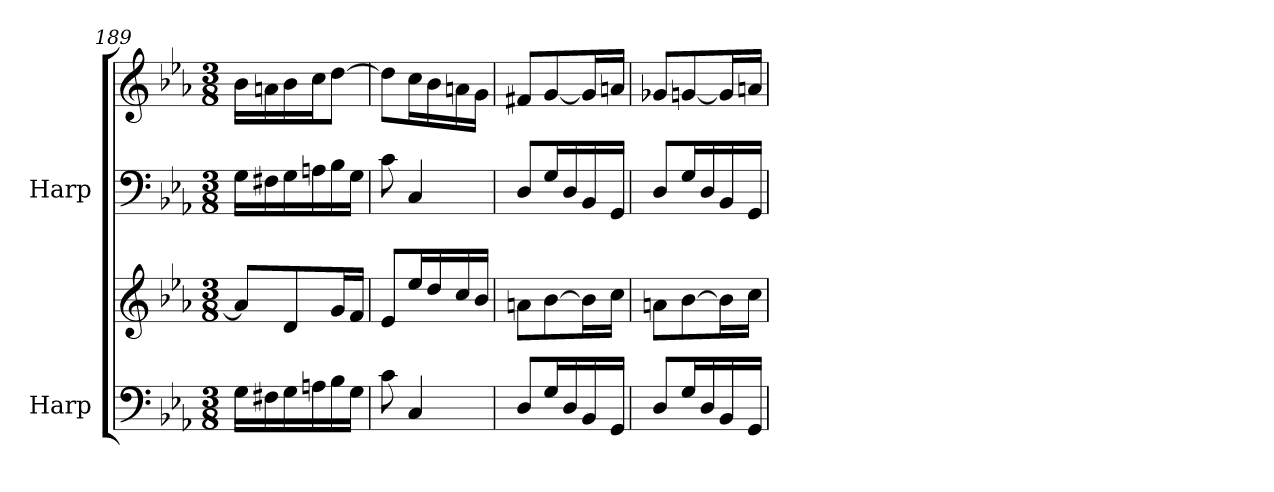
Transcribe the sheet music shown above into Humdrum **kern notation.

**kern	**kern	**kern	**kern
*part2	*part2	*part1	*part1
*staff4	*staff3	*staff2	*staff1
*I"Harp	*	*I"Harp	*
*I'Hp	*	*I'Hp	*
*clefF4	*clefG2	*clefF4	*clefG2
*k[b-e-a-]	*k[b-e-a-]	*k[b-e-a-]	*k[b-e-a-]
*M3/8	*M3/8	*M3/8	*M3/8
=189	=189	=189	=189
16G\LL	8a/L]	16G\LL	16b-\LL
16F#X\	.	16F#X\	16an\
16G\	8d/	16G\	16b-\
16An\	.	16An\	16cc\J
16B-\	16g/L	16B-\	[8dd\J
16G\JJ	16f/JJ	16G\JJ	.
!!LO:LB:g=z
=190	=190	=190	=190
8c\	8e-/L	8c\	8dd\L]
4C/	16ee-/L	4C/	16cc\L
.	16dd/	.	16b-\
.	16cc/	.	16an\
.	16b-/JJ	.	16g\JJ
=191	=191	=191	=191
8D/L	8an\L	8D/L	8f#X/L
16G/L	[8b-\	16G/L	[8g/
16D/	.	16D/	.
16BB-/	16b-\L]	16BB-/	16g/L]
16GG/JJ	16cc\JJ	16GG/JJ	16an/JJ
=192	=192	=192	=192
8D/L	8an\L	8D/L	8g-X/L
16G/L	[8b-\	16G/L	[8gn/
16D/	.	16D/	.
16BB-/	16b-\L]	16BB-/	16g/L]
16GG/JJ	16cc\JJ	16GG/JJ	16an/JJ
=	=	=	=
*-	*-	*-	*-
